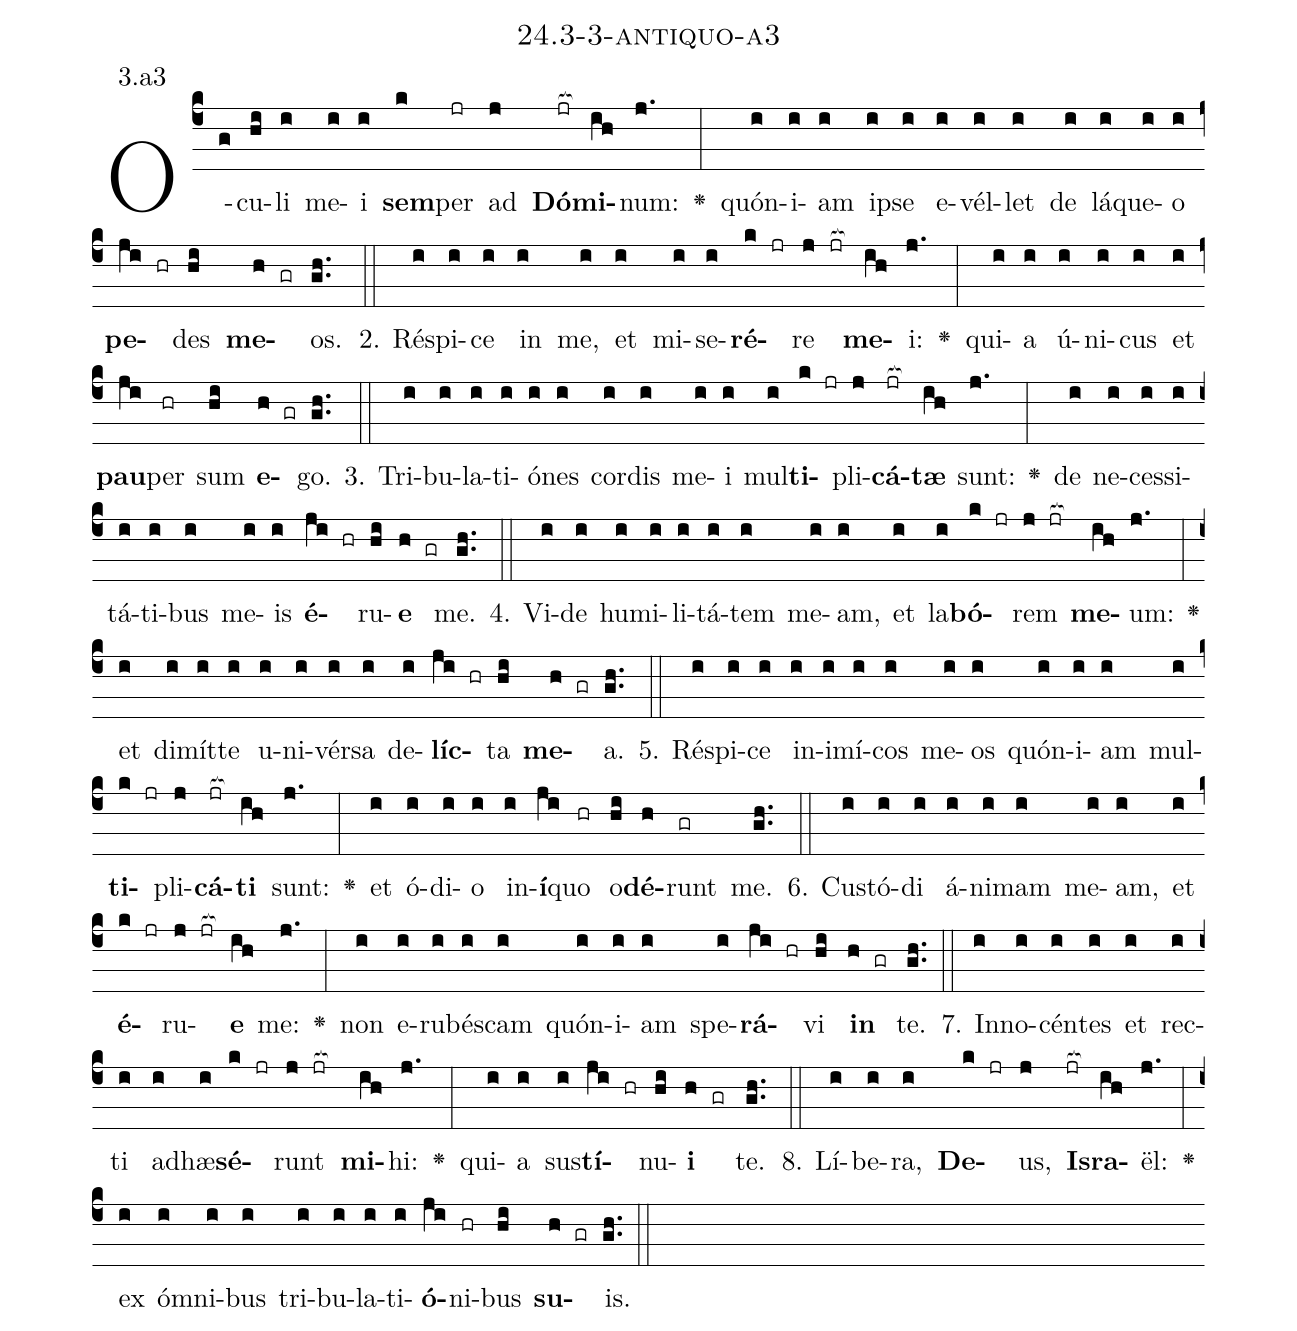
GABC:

name: 24.3-3-antiquo-a3;
annotation: 3.a3;
%%
(c4)O(g)cu(hi)li(i) me(i)i(i) <b>sem</b>(k)per(jr) ad(j) <b>Dó</b>(jr[ocb:1{])<b>mi</b>(ih[ocb:0}])num:(j.) <v>\greheightstar</v>(:) quón(i)i(i)am(i) ip(i)se(i) e(i)vél(i)let(i) de(i) lá(i)que(i)o(i) <b>pe</b>(ji hr)des(hi) <b>me</b>(h gr)os.(gh..) (::)
2. Ré(i)spi(i)ce(i) in(i) me,(i) et(i) mi(i)se(i)<b>ré</b>(k jr)re(j jr[ocb:1{]) <b>me</b>(ih[ocb:0}])i:(j.) <v>\greheightstar</v>(:) qui(i)a(i) ú(i)ni(i)cus(i) et(i) <b>pau</b>(ji)per(hr) sum(hi) <b>e</b>(h gr)go.(gh..) (::)
3. Tri(i)bu(i)la(i)ti(i)ó(i)nes(i) cor(i)dis(i) me(i)i(i) mul(i)<b>ti</b>(k jr)pli(j)<b>cá</b>(jr[ocb:1{])<b>tæ</b>(ih[ocb:0}]) sunt:(j.) <v>\greheightstar</v>(:) de(i) ne(i)ces(i)si(i)tá(i)ti(i)bus(i) me(i)is(i) <b>é</b>(ji hr)ru(hi)<b>e</b>(h gr) me.(gh..) (::)
4. Vi(i)de(i) hu(i)mi(i)li(i)tá(i)tem(i) me(i)am,(i) et(i) la(i)<b>bó</b>(k jr)rem(j jr[ocb:1{]) <b>me</b>(ih[ocb:0}])um:(j.) <v>\greheightstar</v>(:) et(i) di(i)mít(i)te(i) u(i)ni(i)vér(i)sa(i) de(i)<b>líc</b>(ji hr)ta(hi) <b>me</b>(h gr)a.(gh..) (::)
5. Ré(i)spi(i)ce(i) in(i)i(i)mí(i)cos(i) me(i)os(i) quón(i)i(i)am(i) mul(i)<b>ti</b>(k jr)pli(j)<b>cá</b>(jr[ocb:1{])<b>ti</b>(ih[ocb:0}]) sunt:(j.) <v>\greheightstar</v>(:) et(i) ó(i)di(i)o(i) in(i)<b>í</b>(ji)quo(hr) o(hi)<b>dé</b>(h)runt(gr) me.(gh..) (::)
6. Cus(i)tó(i)di(i) á(i)ni(i)mam(i) me(i)am,(i) et(i) <b>é</b>(k jr)ru(j jr[ocb:1{])<b>e</b>(ih[ocb:0}]) me:(j.) <v>\greheightstar</v>(:) non(i) e(i)ru(i)bés(i)cam(i) quón(i)i(i)am(i) spe(i)<b>rá</b>(ji hr)vi(hi) <b>in</b>(h gr) te.(gh..) (::)
7. In(i)no(i)cén(i)tes(i) et(i) rec(i)ti(i) ad(i)hæ(i)<b>sé</b>(k jr)runt(j jr[ocb:1{]) <b>mi</b>(ih[ocb:0}])hi:(j.) <v>\greheightstar</v>(:) qui(i)a(i) sus(i)<b>tí</b>(ji hr)nu(hi)<b>i</b>(h gr) te.(gh..) (::)
8. Lí(i)be(i)ra,(i) <b>De</b>(k jr)us,(j) <b>Is</b>(jr[ocb:1{])<b>ra</b>(ih[ocb:0}])ël:(j.) <v>\greheightstar</v>(:) ex(i) óm(i)ni(i)bus(i) tri(i)bu(i)la(i)ti(i)<b>ó</b>(ji)ni(hr)bus(hi) <b>su</b>(h gr)is.(gh..) (::)
